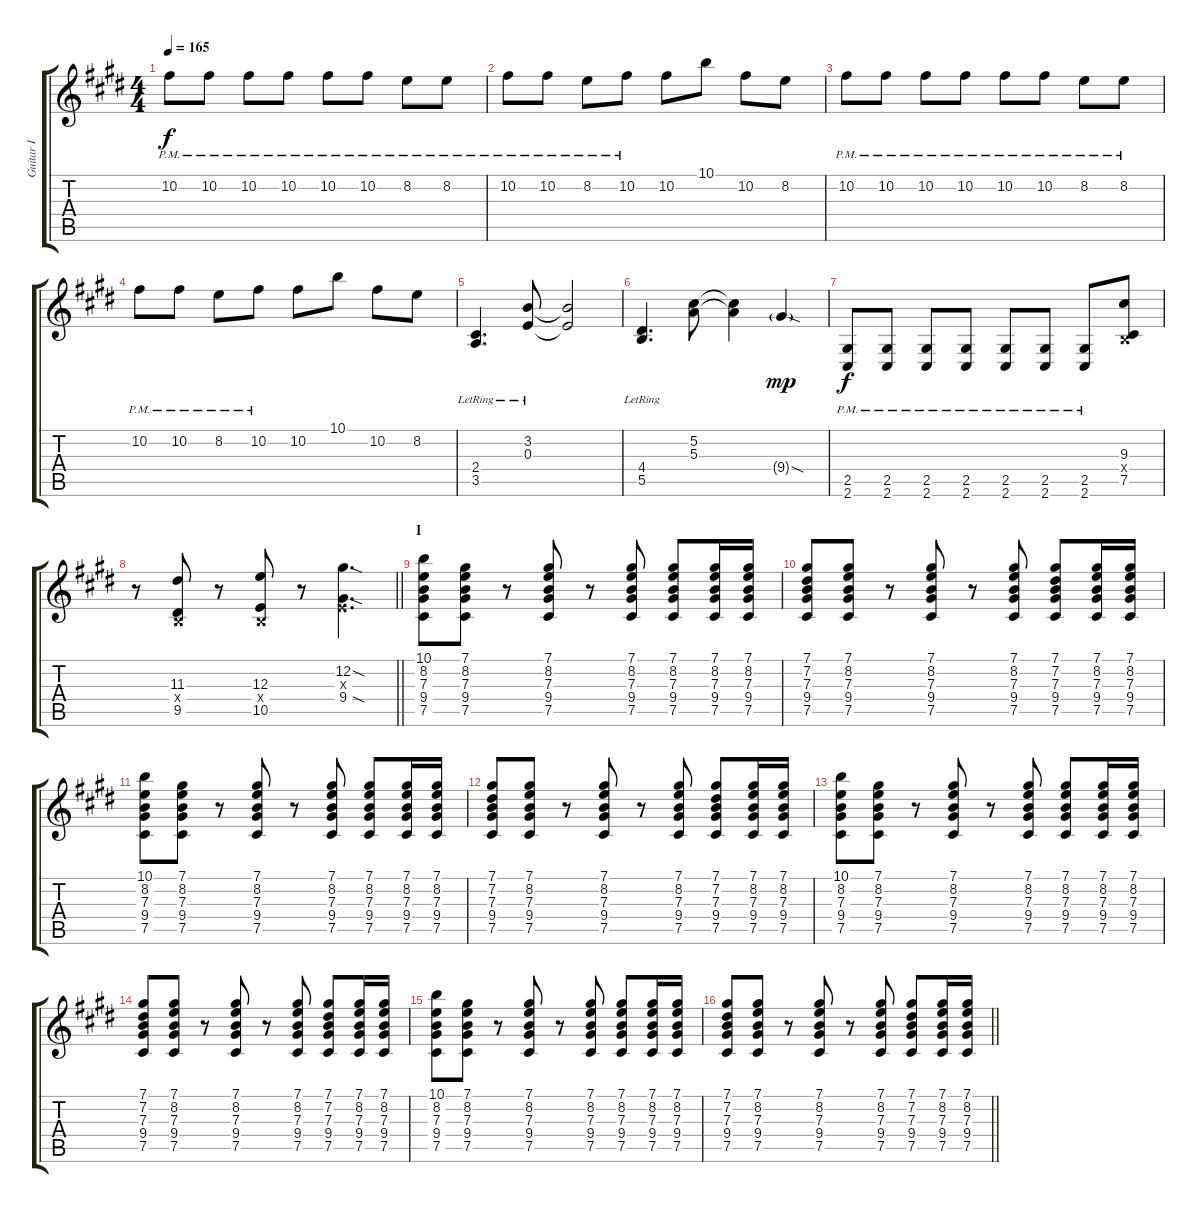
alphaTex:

\track ("Guitar I" "Guitar I") {instrument overdrivenguitar}
\staff {score tabs}
\tuning (Db4 Ab3 E3 B2 Gb2 B1) {hide}
\ts (4 4)
\tempo 165
\clef g2
\ks e
10.2{pm}.8{dy f} 10.2{pm}.8 10.2{pm}.8 10.2{pm}.8 10.2{pm}.8 10.2{pm}.8 8.2{pm}.8 8.2{pm}.8 |
10.2{pm}.8 10.2{pm}.8 8.2{pm}.8 10.2{pm}.8 10.2.8 10.1.8 10.2.8 8.2.8 |
10.2{pm}.8 10.2{pm}.8 10.2{pm}.8 10.2{pm}.8 10.2{pm}.8 10.2{pm}.8 8.2{pm}.8 8.2{pm}.8 |
10.2{pm}.8 10.2{pm}.8 8.2{pm}.8 10.2{pm}.8 10.2.8 10.1.8 10.2.8 8.2.8 |
(2.4{lr} 3.5{lr}).4{d} (3.2{lr} 0.3{lr}).8 (3.2{t} 0.3{t}).2 |
(4.4{lr} 5.5{lr}).4{d} (5.2 5.3).8 (5.2{t} 5.3{t}).4 9.4{sod g}.4{dy mp} |
(2.5{pm} 2.6{pm}).8{dy f} (2.5{pm} 2.6{pm}).8 (2.5{pm} 2.6{pm}).8 (2.5{pm} 2.6{pm}).8 (2.5{pm} 2.6{pm}).8 (2.5{pm} 2.6{pm}).8 (2.5{pm} 2.6{pm}).8 (9.3 0.4{x} 7.5).8 |
\barLineRight lightlight
r.8 (11.3 0.4{x} 9.5).8 r.8 (12.3 0.4{x} 10.5).8 r.8 (12.2{sod} 0.3{x} 9.4{sod}).4{d} |
\section ("" "I")
(10.1 8.2 7.3 9.4 7.5).8 (7.1 8.2 7.3 9.4 7.5).8 r.8 (7.1 8.2 7.3 9.4 7.5).8 r.8 (7.1 8.2 7.3 9.4 7.5).8 (7.1 8.2 7.3 9.4 7.5).8 (7.1 8.2 7.3 9.4 7.5).16 (7.1 8.2 7.3 9.4 7.5).16 |
(7.1 7.2 7.3 9.4 7.5).8 (7.1 8.2 7.3 9.4 7.5).8 r.8 (7.1 8.2 7.3 9.4 7.5).8 r.8 (7.1 8.2 7.3 9.4 7.5).8 (7.1 7.2 7.3 9.4 7.5).8 (7.1 8.2 7.3 9.4 7.5).16 (7.1 8.2 7.3 9.4 7.5).16 |
(10.1 8.2 7.3 9.4 7.5).8 (7.1 8.2 7.3 9.4 7.5).8 r.8 (7.1 8.2 7.3 9.4 7.5).8 r.8 (7.1 8.2 7.3 9.4 7.5).8 (7.1 8.2 7.3 9.4 7.5).8 (7.1 8.2 7.3 9.4 7.5).16 (7.1 8.2 7.3 9.4 7.5).16 |
(7.1 7.2 7.3 9.4 7.5).8 (7.1 8.2 7.3 9.4 7.5).8 r.8 (7.1 8.2 7.3 9.4 7.5).8 r.8 (7.1 8.2 7.3 9.4 7.5).8 (7.1 7.2 7.3 9.4 7.5).8 (7.1 8.2 7.3 9.4 7.5).16 (7.1 8.2 7.3 9.4 7.5).16 |
(10.1 8.2 7.3 9.4 7.5).8 (7.1 8.2 7.3 9.4 7.5).8 r.8 (7.1 8.2 7.3 9.4 7.5).8 r.8 (7.1 8.2 7.3 9.4 7.5).8 (7.1 8.2 7.3 9.4 7.5).8 (7.1 8.2 7.3 9.4 7.5).16 (7.1 8.2 7.3 9.4 7.5).16 |
(7.1 7.2 7.3 9.4 7.5).8 (7.1 8.2 7.3 9.4 7.5).8 r.8 (7.1 8.2 7.3 9.4 7.5).8 r.8 (7.1 8.2 7.3 9.4 7.5).8 (7.1 7.2 7.3 9.4 7.5).8 (7.1 8.2 7.3 9.4 7.5).16 (7.1 8.2 7.3 9.4 7.5).16 |
(10.1 8.2 7.3 9.4 7.5).8 (7.1 8.2 7.3 9.4 7.5).8 r.8 (7.1 8.2 7.3 9.4 7.5).8 r.8 (7.1 8.2 7.3 9.4 7.5).8 (7.1 8.2 7.3 9.4 7.5).8 (7.1 8.2 7.3 9.4 7.5).16 (7.1 8.2 7.3 9.4 7.5).16 |
\barLineRight lightlight
(7.1 7.2 7.3 9.4 7.5).8 (7.1 8.2 7.3 9.4 7.5).8 r.8 (7.1 8.2 7.3 9.4 7.5).8 r.8 (7.1 8.2 7.3 9.4 7.5).8 (7.1 7.2 7.3 9.4 7.5).8 (7.1 8.2 7.3 9.4 7.5).16 (7.1 8.2 7.3 9.4 7.5).16
